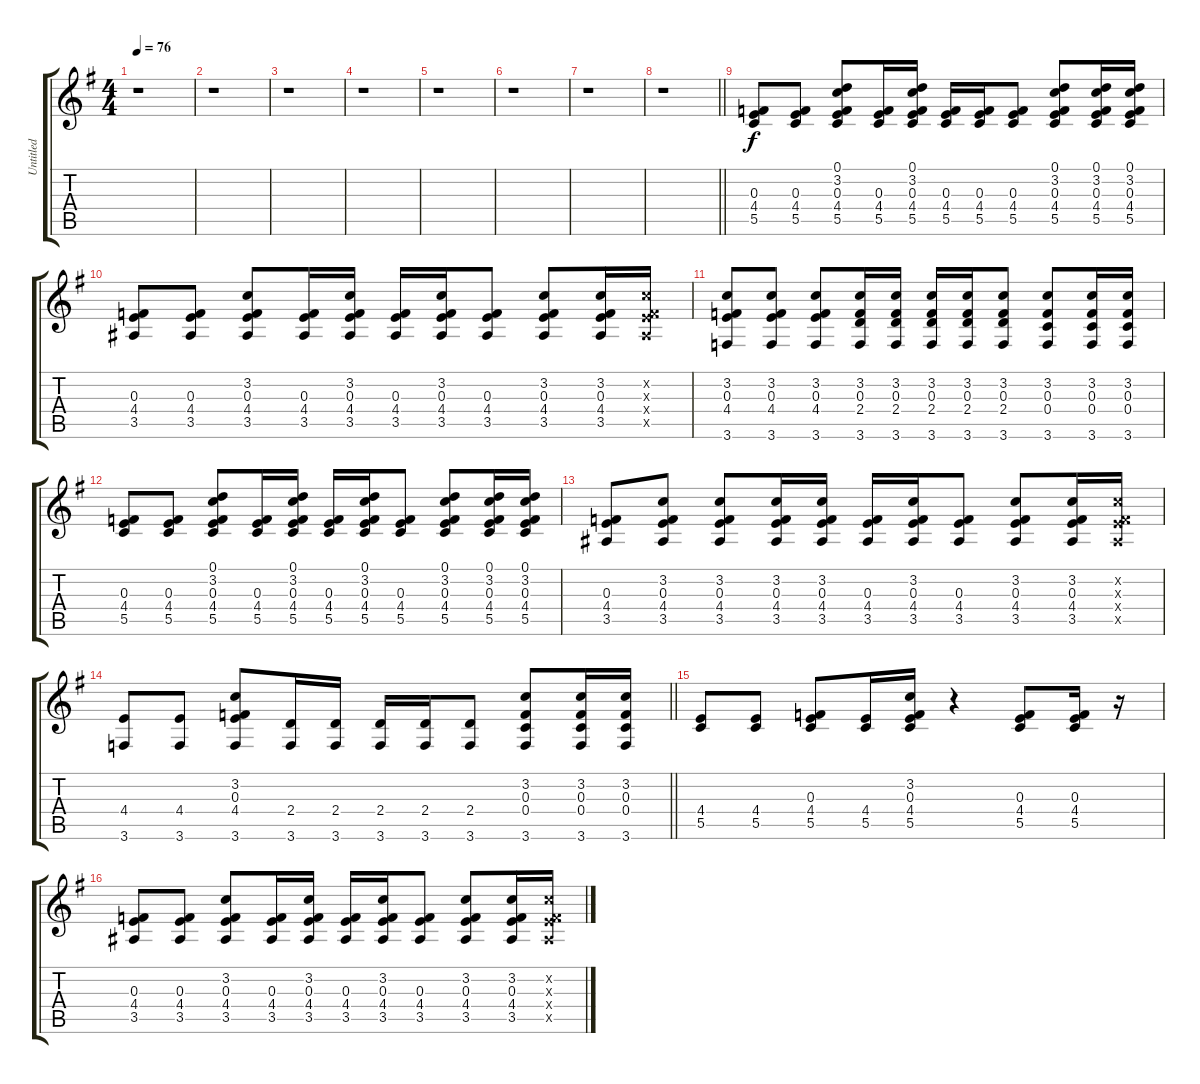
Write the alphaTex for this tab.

\track ("Untitled" "Untitled") {instrument acousticguitarsteel}
\staff {score tabs}
\tuning (D4 A3 F3 C3 G2 D2) {hide}
\ts (4 4)
\tempo 76
\clef g2
\ks g
r.1{dy f} |
r.1 |
r.1 |
r.1 |
r.1 |
r.1 |
r.1 |
\barLineRight lightlight
r.1 |
\section ("" " ")
(0.3 4.4 5.5).8 (0.3 4.4 5.5).8 (0.1 3.2 0.3 4.4 5.5).8 (0.3 4.4 5.5).16 (0.1 3.2 0.3 4.4 5.5).16 (0.3 4.4 5.5).16 (0.3 4.4 5.5).16 (0.3 4.4 5.5).8 (0.1 3.2 0.3 4.4 5.5).8 (0.1 3.2 0.3 4.4 5.5).16 (0.1 3.2 0.3 4.4 5.5).16 |
(0.3 4.4 3.5).8 (0.3 4.4 3.5).8 (3.2 0.3 4.4 3.5).8 (0.3 4.4 3.5).16 (3.2 0.3 4.4 3.5).16 (0.3 4.4 3.5).16 (3.2 0.3 4.4 3.5).16 (0.3 4.4 3.5).8 (3.2 0.3 4.4 3.5).8 (3.2 0.3 4.4 3.5).16 (3.2{x} 0.3{x} 4.4{x} 3.5{x}).16 |
(3.2 0.3 4.4 3.6).8 (3.2 0.3 4.4 3.6).8 (3.2 0.3 4.4 3.6).8 (3.2 0.3 2.4 3.6).16 (3.2 0.3 2.4 3.6).16 (3.2 0.3 2.4 3.6).16 (3.2 0.3 2.4 3.6).16 (3.2 0.3 2.4 3.6).8 (3.2 0.3 0.4 3.6).8 (3.2 0.3 0.4 3.6).16 (3.2 0.3 0.4 3.6).16 |
(0.3 4.4 5.5).8 (0.3 4.4 5.5).8 (0.1 3.2 0.3 4.4 5.5).8 (0.3 4.4 5.5).16 (0.1 3.2 0.3 4.4 5.5).16 (0.3 4.4 5.5).16 (0.1 3.2 0.3 4.4 5.5).16 (0.3 4.4 5.5).8 (0.1 3.2 0.3 4.4 5.5).8 (0.1 3.2 0.3 4.4 5.5).16 (0.1 3.2 0.3 4.4 5.5).16 |
(0.3 4.4 3.5).8 (3.2 0.3 4.4 3.5).8 (3.2 0.3 4.4 3.5).8 (3.2 0.3 4.4 3.5).16 (3.2 0.3 4.4 3.5).16 (0.3 4.4 3.5).16 (3.2 0.3 4.4 3.5).16 (0.3 4.4 3.5).8 (3.2 0.3 4.4 3.5).8 (3.2 0.3 4.4 3.5).16 (3.2{x} 0.3{x} 4.4{x} 3.5{x}).16 |
\barLineRight lightlight
(4.4 3.6).8 (4.4 3.6).8 (3.2 0.3 4.4 3.6).8 (2.4 3.6).16 (2.4 3.6).16 (2.4 3.6).16 (2.4 3.6).16 (2.4 3.6).8 (3.2 0.3 0.4 3.6).8 (3.2 0.3 0.4 3.6).16 (3.2 0.3 0.4 3.6).16 |
\section ("" " ")
(4.4 5.5).8 (4.4 5.5).8 (0.3 4.4 5.5).8 (4.4 5.5).16 (3.2 0.3 4.4 5.5).16 r.4 (0.3 4.4 5.5).8 (0.3 4.4 5.5).16 r.16 |
(0.3 4.4 3.5).8 (0.3 4.4 3.5).8 (3.2 0.3 4.4 3.5).8 (0.3 4.4 3.5).16 (3.2 0.3 4.4 3.5).16 (0.3 4.4 3.5).16 (3.2 0.3 4.4 3.5).16 (0.3 4.4 3.5).8 (3.2 0.3 4.4 3.5).8 (3.2 0.3 4.4 3.5).16 (3.2{x} 0.3{x} 4.4{x} 3.5{x}).16
